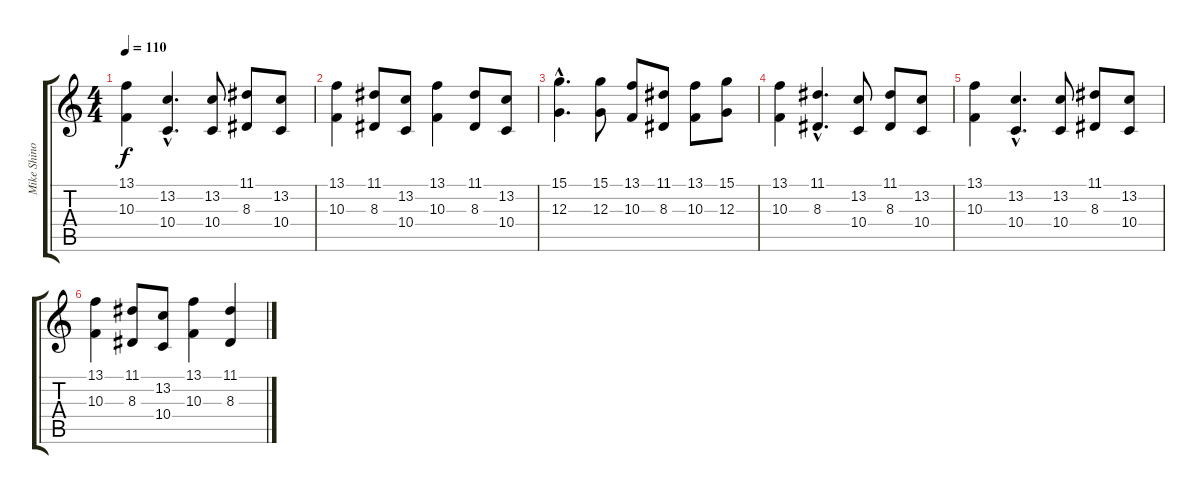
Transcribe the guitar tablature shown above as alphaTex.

\track ("Mike Shinoda - Piano" "Mike Shino") {instrument acousticgrandpiano}
\staff {score tabs}
\tuning (E4 B3 G3 D3 A2 E2) {hide}
\ts (4 4)
\tempo 110
\clef g2
\ks c
(13.1 10.3).4{dy f} (13.2{hac} 10.4{hac}).4{d} (13.2 10.4).8 (11.1 8.3).8 (13.2 10.4).8 |
(13.1 10.3).4 (11.1 8.3).8 (13.2 10.4).8 (13.1 10.3).4 (11.1 8.3).8 (13.2 10.4).8 |
(15.1{hac} 12.3{hac}).4{d} (15.1 12.3).8 (13.1 10.3).8 (11.1 8.3).8 (13.1 10.3).8 (15.1 12.3).8 |
(13.1 10.3).4 (11.1{hac} 8.3{hac}).4{d} (13.2 10.4).8 (11.1 8.3).8 (13.2 10.4).8 |
(13.1 10.3).4 (13.2{hac} 10.4{hac}).4{d} (13.2 10.4).8 (11.1 8.3).8 (13.2 10.4).8 |
(13.1 10.3).4 (11.1 8.3).8 (13.2 10.4).8 (13.1 10.3).4 (11.1 8.3).4
